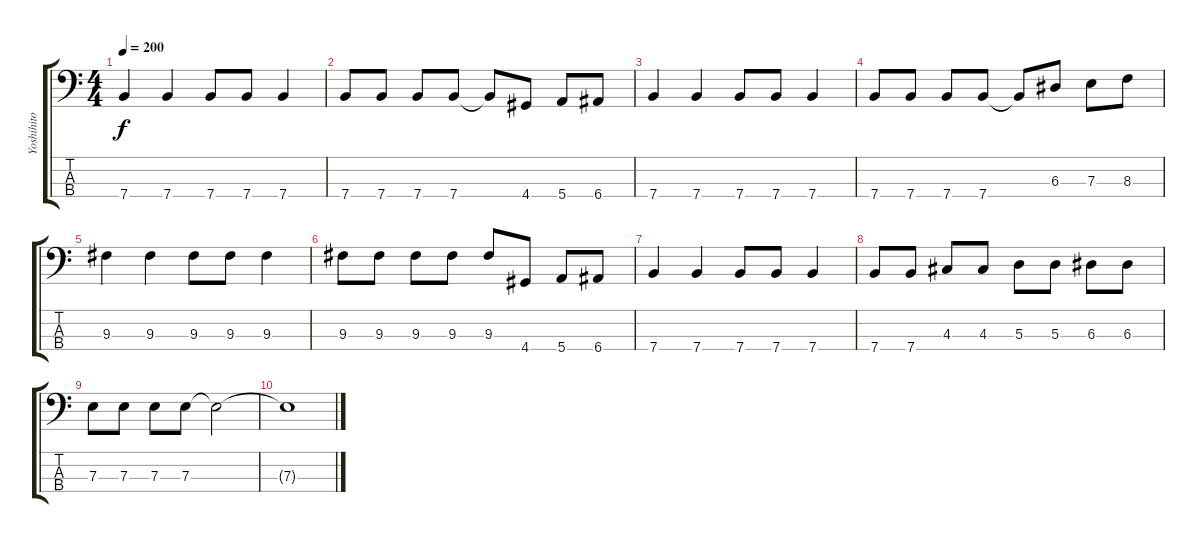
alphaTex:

\track ("Yoshihito Onda - Bass" "Yoshihito ") {instrument electricbasspick}
\staff {score tabs}
\tuning (G2 D2 A1 E1) {hide}
\ts (4 4)
\tempo 200
\clef f4
\ks c
7.4.4{dy f} 7.4.4 7.4.8 7.4.8 7.4.4 |
7.4.8 7.4.8 7.4.8 7.4.8 7.4{t}.8 4.4.8 5.4.8 6.4.8 |
7.4.4 7.4.4 7.4.8 7.4.8 7.4.4 |
7.4.8 7.4.8 7.4.8 7.4.8 7.4{t}.8 6.3.8 7.3.8 8.3.8 |
9.3.4 9.3.4 9.3.8 9.3.8 9.3.4 |
9.3.8 9.3.8 9.3.8 9.3.8 9.3.8 4.4.8 5.4.8 6.4.8 |
7.4.4 7.4.4 7.4.8 7.4.8 7.4.4 |
7.4.8 7.4.8 4.3.8 4.3.8 5.3.8 5.3.8 6.3.8 6.3.8 |
7.3.8 7.3.8 7.3.8 7.3.8 7.3{t}.2 |
7.3{t}.1
